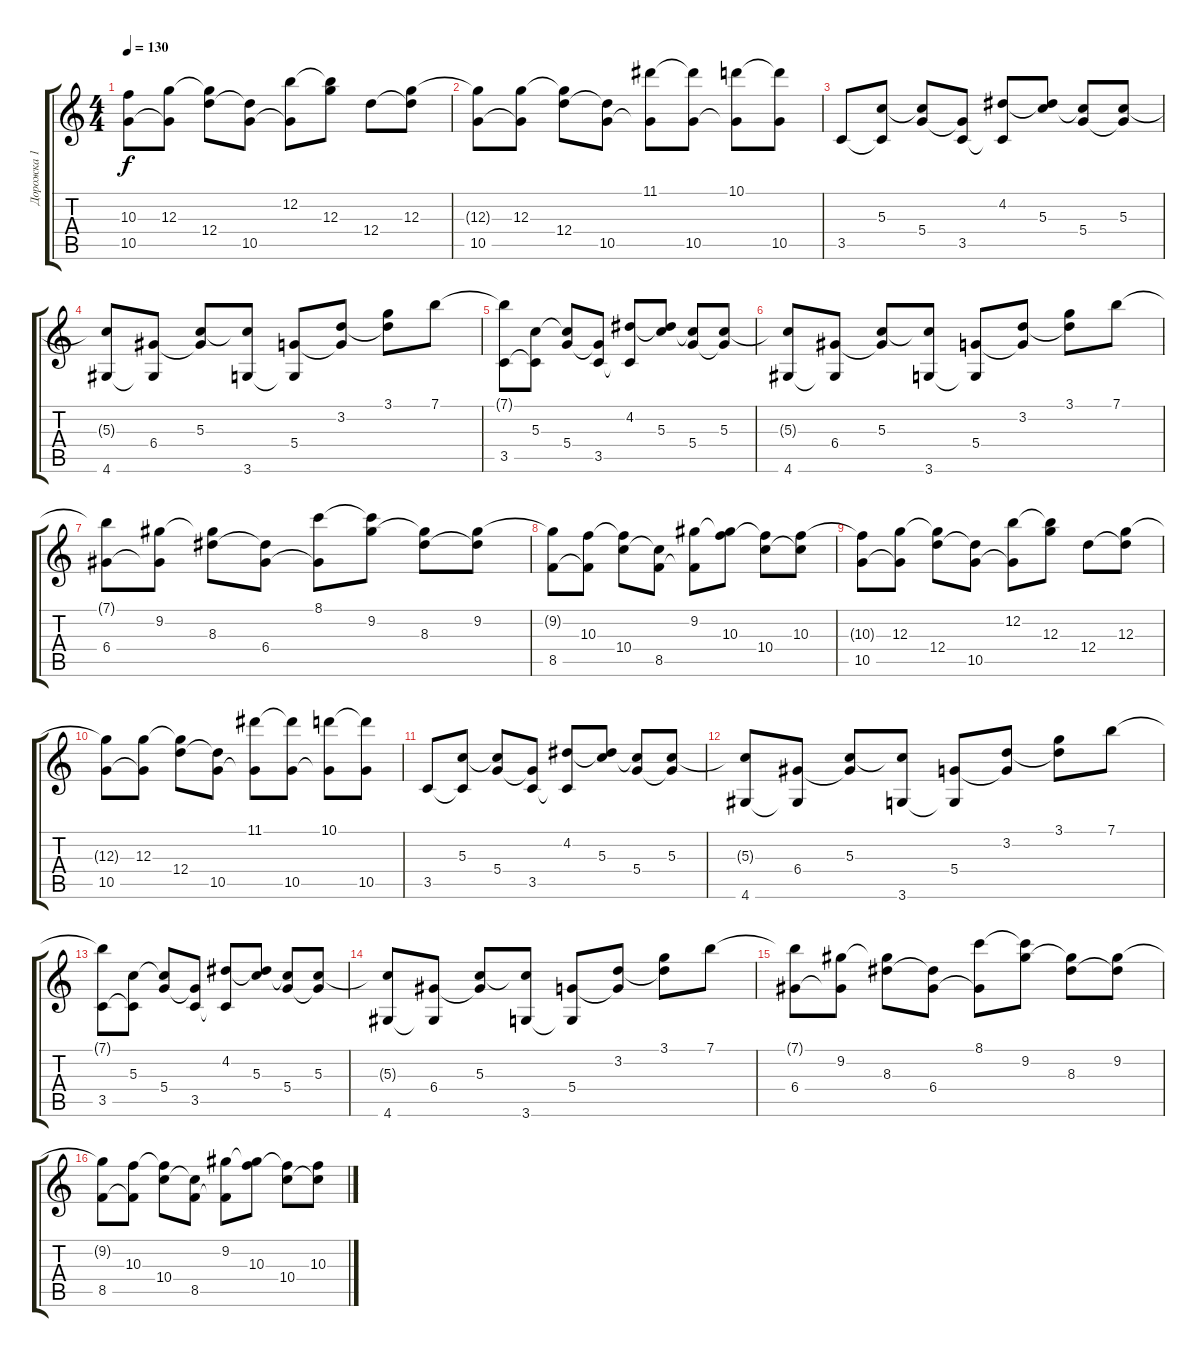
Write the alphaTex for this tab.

\track ("Дорожка 1" "Дорожка 1") {instrument acousticguitarsteel}
\staff {score tabs}
\tuning (E4 B3 G3 D3 A2 E2) {hide}
\ts (4 4)
\tempo 130
\clef g2
\ks c
(10.3{t} 10.5).8{dy f} (12.3 10.5{t}).8 (12.3{t} 12.4).8 (12.4{t} 10.5).8 (12.2 10.5{t}).8 (12.2{t} 12.3).8 12.4.8 (12.3 12.4{t}).8 |
(12.3{t} 10.5).8 (12.3 10.5{t}).8 (12.3{t} 12.4).8 (12.4{t} 10.5).8 (11.1 10.5{t}).8 (11.1{t} 10.5).8 (10.1 10.5{t}).8 (10.1{t} 10.5).8 |
3.5.8 (5.3 3.5{t}).8 (5.3{t} 5.4).8 (5.4{t} 3.5).8 (4.2 3.5{t}).8 (4.2{t} 5.3).8 (5.3{t} 5.4).8 (5.3 5.4{t}).8 |
(5.3{t} 4.6).8 (6.4 4.6{t}).8 (5.3 6.4{t}).8 (5.3{t} 3.6).8 (5.4 3.6{t}).8 (3.2 5.4{t}).8 (3.1 3.2{t}).8 7.1.8 |
(7.1{t} 3.5).8 (5.3 3.5{t}).8 (5.3{t} 5.4).8 (5.4{t} 3.5).8 (4.2 3.5{t}).8 (4.2{t} 5.3).8 (5.3{t} 5.4).8 (5.3 5.4{t}).8 |
(5.3{t} 4.6).8 (6.4 4.6{t}).8 (5.3 6.4{t}).8 (5.3{t} 3.6).8 (5.4 3.6{t}).8 (3.2 5.4{t}).8 (3.1 3.2{t}).8 7.1.8 |
(7.1{t} 6.4).8 (9.2 6.4{t}).8 (9.2{t} 8.3).8 (8.3{t} 6.4).8 (8.1 6.4{t}).8 (8.1{t} 9.2).8 (9.2{t} 8.3).8 (9.2 8.3{t}).8 |
(9.2{t} 8.5).8 (10.3 8.5{t}).8 (10.3{t} 10.4).8 (10.4{t} 8.5).8 (9.2 8.5{t}).8 (9.2{t} 10.3).8 (10.3{t} 10.4).8 (10.3 10.4{t}).8 |
(10.3{t} 10.5).8 (12.3 10.5{t}).8 (12.3{t} 12.4).8 (12.4{t} 10.5).8 (12.2 10.5{t}).8 (12.2{t} 12.3).8 12.4.8 (12.3 12.4{t}).8 |
(12.3{t} 10.5).8 (12.3 10.5{t}).8 (12.3{t} 12.4).8 (12.4{t} 10.5).8 (11.1 10.5{t}).8 (11.1{t} 10.5).8 (10.1 10.5{t}).8 (10.1{t} 10.5).8 |
3.5.8 (5.3 3.5{t}).8 (5.3{t} 5.4).8 (5.4{t} 3.5).8 (4.2 3.5{t}).8 (4.2{t} 5.3).8 (5.3{t} 5.4).8 (5.3 5.4{t}).8 |
(5.3{t} 4.6).8 (6.4 4.6{t}).8 (5.3 6.4{t}).8 (5.3{t} 3.6).8 (5.4 3.6{t}).8 (3.2 5.4{t}).8 (3.1 3.2{t}).8 7.1.8 |
(7.1{t} 3.5).8 (5.3 3.5{t}).8 (5.3{t} 5.4).8 (5.4{t} 3.5).8 (4.2 3.5{t}).8 (4.2{t} 5.3).8 (5.3{t} 5.4).8 (5.3 5.4{t}).8 |
(5.3{t} 4.6).8 (6.4 4.6{t}).8 (5.3 6.4{t}).8 (5.3{t} 3.6).8 (5.4 3.6{t}).8 (3.2 5.4{t}).8 (3.1 3.2{t}).8 7.1.8 |
(7.1{t} 6.4).8 (9.2 6.4{t}).8 (9.2{t} 8.3).8 (8.3{t} 6.4).8 (8.1 6.4{t}).8 (8.1{t} 9.2).8 (9.2{t} 8.3).8 (9.2 8.3{t}).8 |
(9.2{t} 8.5).8 (10.3 8.5{t}).8 (10.3{t} 10.4).8 (10.4{t} 8.5).8 (9.2 8.5{t}).8 (9.2{t} 10.3).8 (10.3{t} 10.4).8 (10.3 10.4{t}).8
